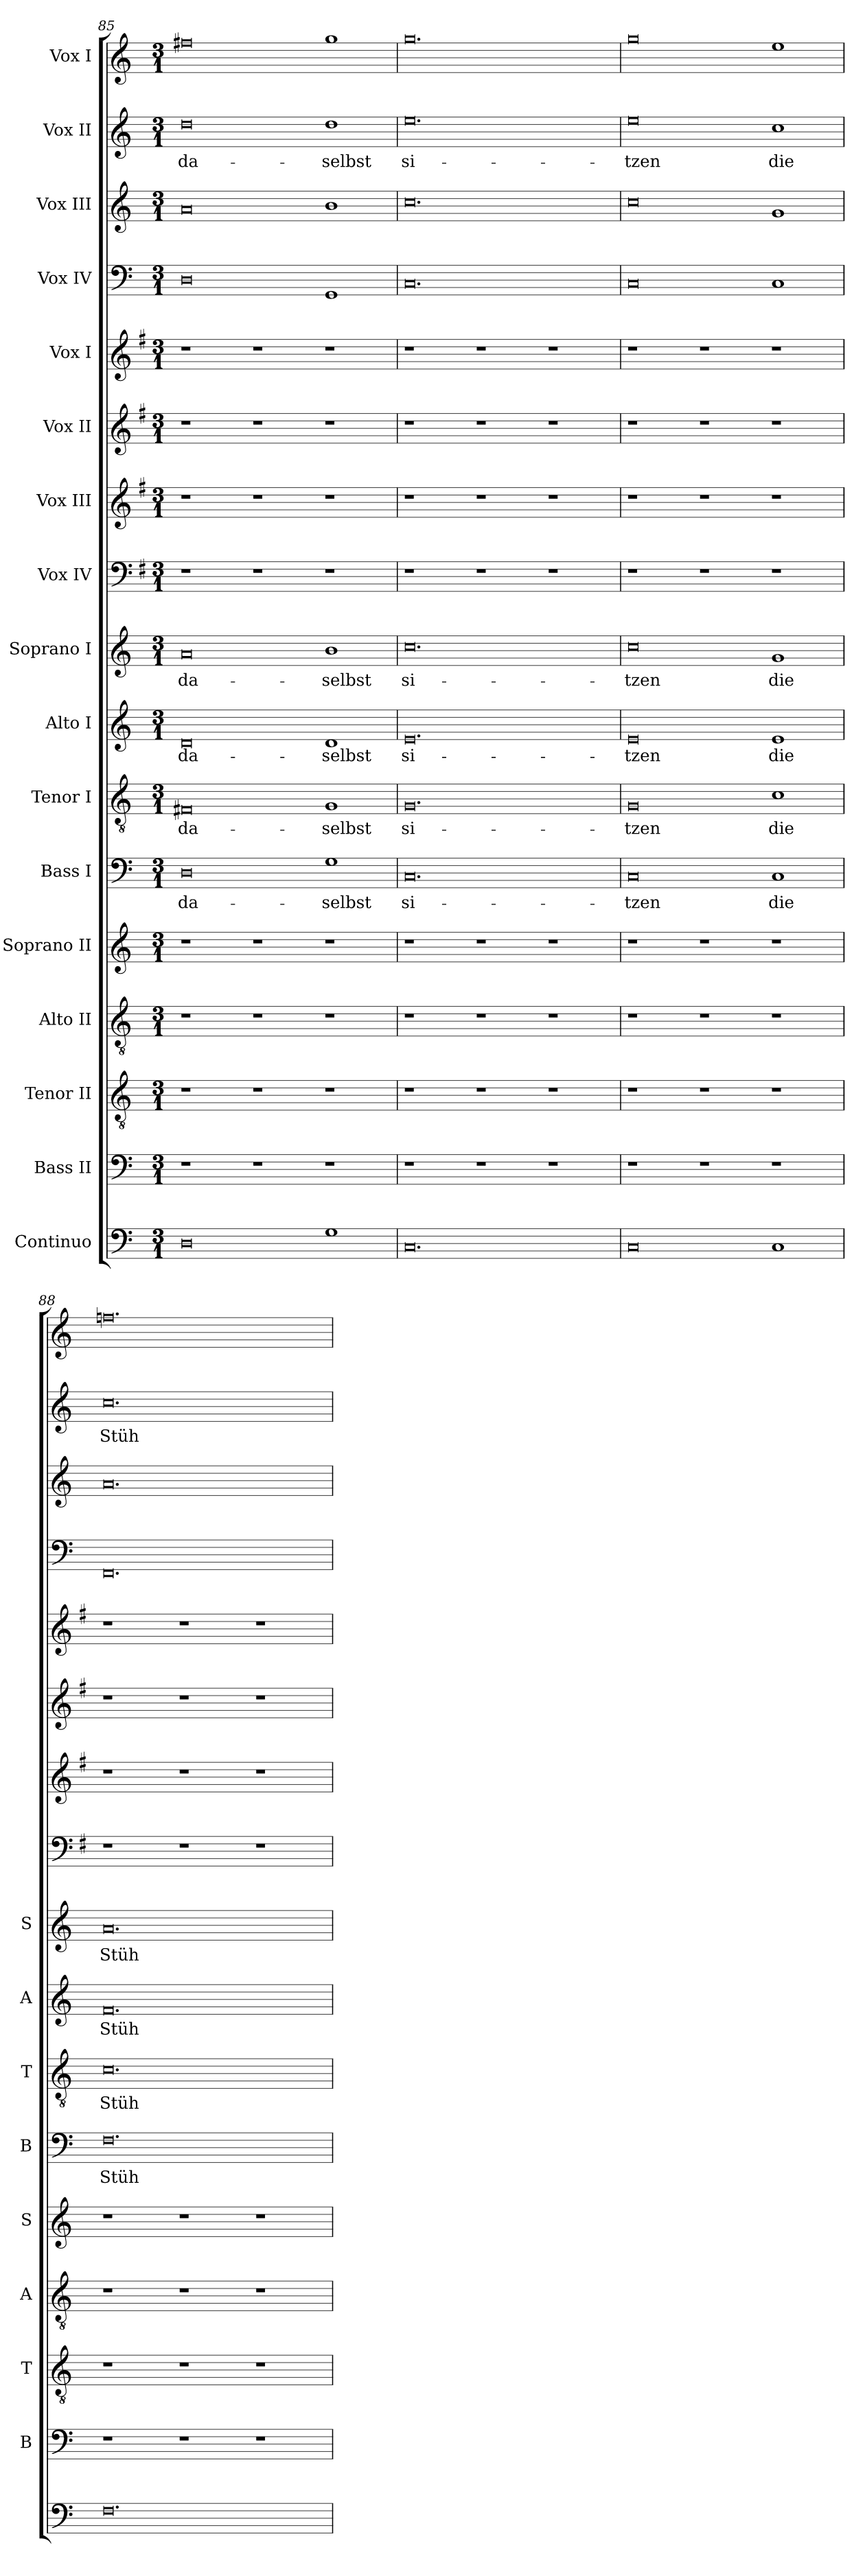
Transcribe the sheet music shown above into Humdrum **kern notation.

**kern	**kern	**kern	**kern	**kern	**kern	**text	**kern	**text	**kern	**text	**kern	**text	**kern	**kern	**kern	**kern	**kern	**kern	**kern	**text	**kern
*part17	*part16	*part15	*part14	*part13	*part12	*part12	*part11	*part11	*part10	*part10	*part9	*part9	*part8	*part7	*part6	*part5	*part4	*part3	*part2	*part2	*part1
*staff17	*staff16	*staff15	*staff14	*staff13	*staff12	*staff12	*staff11	*staff11	*staff10	*staff10	*staff9	*staff9	*staff8	*staff7	*staff6	*staff5	*staff4	*staff3	*staff2	*staff2	*staff1
*I"Continuo	*I"Bass II	*I"Tenor II	*I"Alto II	*I"Soprano II	*I"Bass I	*	*I"Tenor I	*	*I"Alto I	*	*I"Soprano I	*	*I"Vox IV	*I"Vox III	*I"Vox II	*I"Vox I	*I"Vox IV	*I"Vox III	*I"Vox II	*	*I"Vox I
*	*I'B	*I'T	*I'A	*I'S	*I'B	*	*I'T	*	*I'A	*	*I'S	*	*	*	*	*	*	*	*	*	*
*clefF4	*clefF4	*clefGv2	*clefGv2	*clefG2	*clefF4	*	*clefGv2	*	*clefG2	*	*clefG2	*	*clefF4	*clefG2	*clefG2	*clefG2	*clefF4	*clefG2	*clefG2	*	*clefG2
*	*	*	*	*	*	*	*	*	*	*	*	*	*ITrd4c7	*ITrd4c7	*ITrd4c7	*ITrd4c7	*	*	*	*	*
*k[]	*k[]	*k[]	*k[]	*k[]	*k[]	*	*k[]	*	*k[]	*	*k[]	*	*k[]	*k[]	*k[]	*k[]	*k[]	*k[]	*k[]	*	*k[]
*C:	*C:	*C:	*C:	*C:	*C:	*	*C:	*	*C:	*	*C:	*	*C:	*C:	*C:	*C:	*C:	*C:	*C:	*	*C:
*M3/1	*M3/1	*M3/1	*M3/1	*M3/1	*M3/1	*	*M3/1	*	*M3/1	*	*M3/1	*	*M3/1	*M3/1	*M3/1	*M3/1	*M3/1	*M3/1	*M3/1	*	*M3/1
=85	=85	=85	=85	=85	=85	=85	=85	=85	=85	=85	=85	=85	=85	=85	=85	=85	=85	=85	=85	=85	=85
!	!	!	!	!	!	!LO:LY:b	!	!LO:LY:b	!	!LO:LY:b	!	!LO:LY:b	!	!	!	!	!	!	!	!LO:LY:b	!
0D	1r	1r	1r	1r	0D	da-	0F#X	da-	0d	da-	0a	da-	1r	1r	1r	1r	0D	0a	0dd	da-	0ff#X
.	1r	1r	1r	1r	.	.	.	.	.	.	.	.	1r	1r	1r	1r	.	.	.	.	.
!	!	!	!	!	!	!LO:LY:b	!	!LO:LY:b	!	!LO:LY:b	!	!LO:LY:b	!	!	!	!	!	!	!	!LO:LY:b	!
1G	1r	1r	1r	1r	1G	-selbst	1G	-selbst	1d	-selbst	1b	-selbst	1r	1r	1r	1r	1GG	1b	1dd	-selbst	1gg
=86	=86	=86	=86	=86	=86	=86	=86	=86	=86	=86	=86	=86	=86	=86	=86	=86	=86	=86	=86	=86	=86
!	!	!	!	!	!	!LO:LY:b	!	!LO:LY:b	!	!LO:LY:b	!	!LO:LY:b	!	!	!	!	!	!	!	!LO:LY:b	!
0.C	1r	1r	1r	1r	0.C	si-	0.G	si-	0.e	si-	0.cc	si-	1r	1r	1r	1r	0.C	0.cc	0.ee	si-	0.gg
.	1r	1r	1r	1r	.	.	.	.	.	.	.	.	1r	1r	1r	1r	.	.	.	.	.
.	1r	1r	1r	1r	.	.	.	.	.	.	.	.	1r	1r	1r	1r	.	.	.	.	.
=87	=87	=87	=87	=87	=87	=87	=87	=87	=87	=87	=87	=87	=87	=87	=87	=87	=87	=87	=87	=87	=87
!	!	!	!	!	!	!LO:LY:b	!	!LO:LY:b	!	!LO:LY:b	!	!LO:LY:b	!	!	!	!	!	!	!	!LO:LY:b	!
0C	1r	1r	1r	1r	0C	-tzen	0G	-tzen	0e	-tzen	0cc	-tzen	1r	1r	1r	1r	0C	0cc	0ee	-tzen	0gg
.	1r	1r	1r	1r	.	.	.	.	.	.	.	.	1r	1r	1r	1r	.	.	.	.	.
!	!	!	!	!	!	!LO:LY:b	!	!LO:LY:b	!	!LO:LY:b	!	!LO:LY:b	!	!	!	!	!	!	!	!LO:LY:b	!
1C	1r	1r	1r	1r	1C	die	1c	die	1e	die	1g	die	1r	1r	1r	1r	1C	1g	1cc	die	1ee
=88	=88	=88	=88	=88	=88	=88	=88	=88	=88	=88	=88	=88	=88	=88	=88	=88	=88	=88	=88	=88	=88
!	!	!	!	!	!	!LO:LY:b	!	!LO:LY:b	!	!LO:LY:b	!	!LO:LY:b	!	!	!	!	!	!	!	!LO:LY:b	!
0.F	1r	1r	1r	1r	0.F	Stüh-	0.c	Stüh-	0.f	Stüh-	0.a	Stüh-	1r	1r	1r	1r	0.FF	0.a	0.cc	Stüh-	0.ffn
.	1r	1r	1r	1r	.	.	.	.	.	.	.	.	1r	1r	1r	1r	.	.	.	.	.
.	1r	1r	1r	1r	.	.	.	.	.	.	.	.	1r	1r	1r	1r	.	.	.	.	.
=	=	=	=	=	=	=	=	=	=	=	=	=	=	=	=	=	=	=	=	=	=
*-	*-	*-	*-	*-	*-	*-	*-	*-	*-	*-	*-	*-	*-	*-	*-	*-	*-	*-	*-	*-	*-
